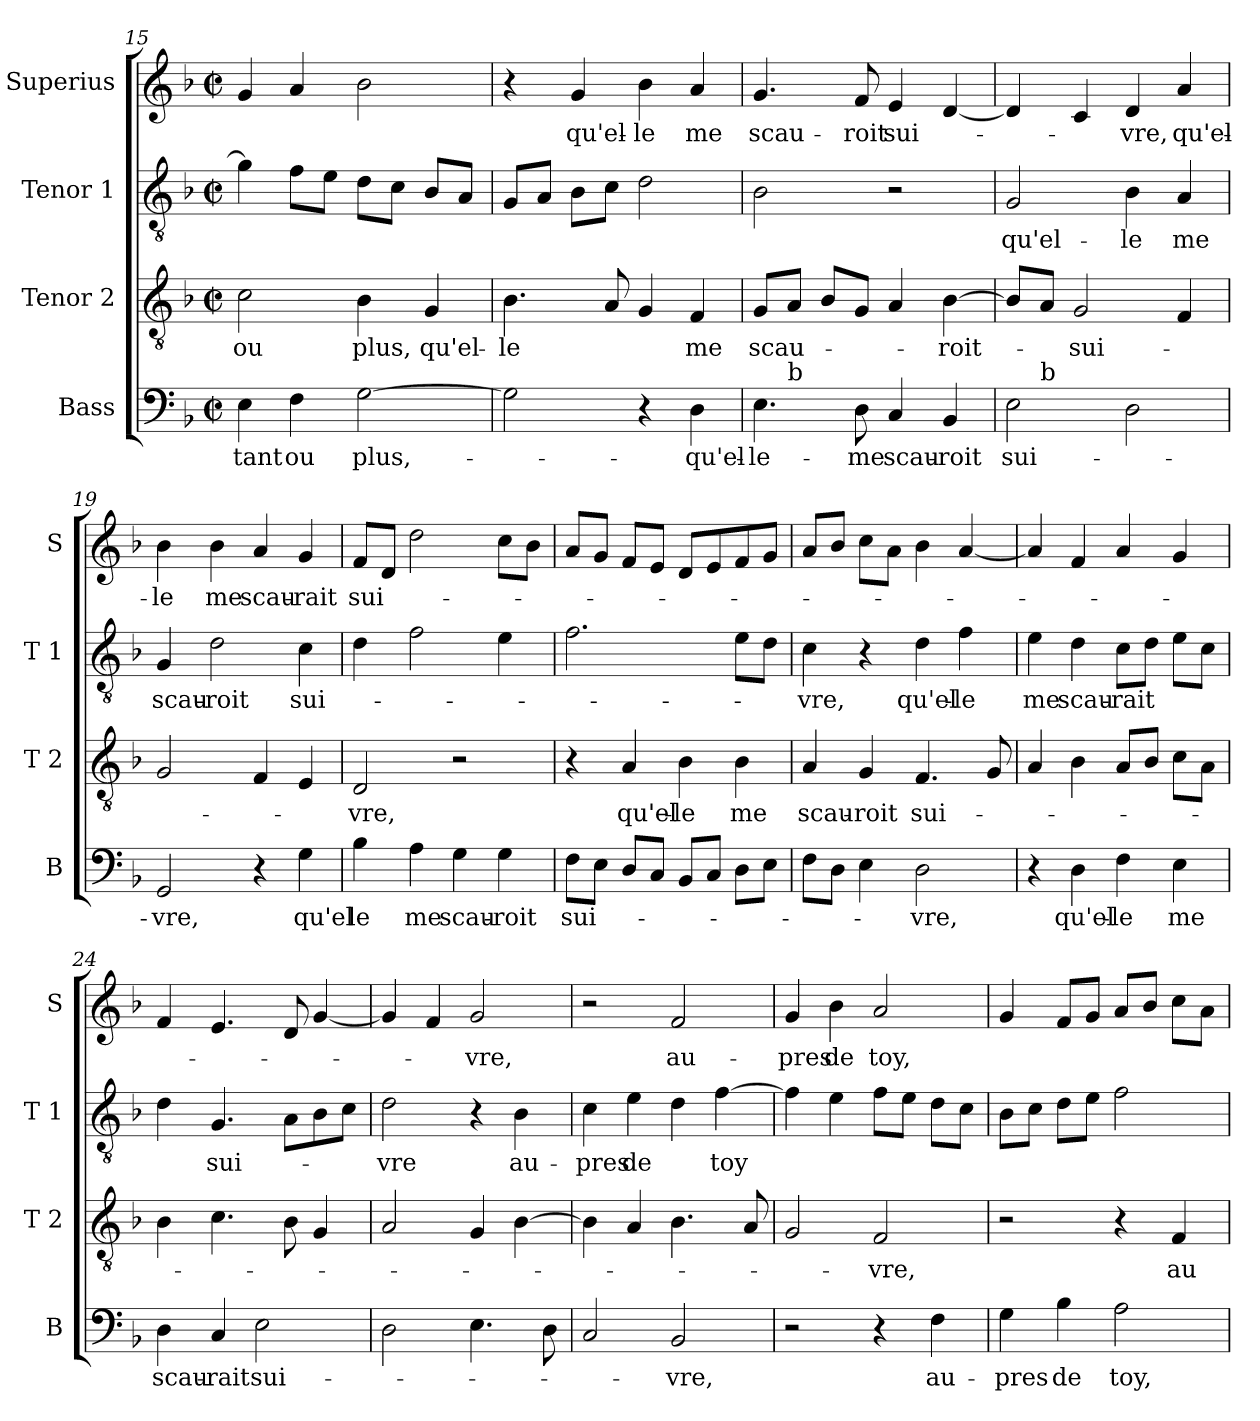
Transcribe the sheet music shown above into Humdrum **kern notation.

**kern	**text	**kern	**text	**kern	**text	**kern	**text
*part4	*part4	*part3	*part3	*part2	*part2	*part1	*part1
*staff4	*staff4	*staff3	*staff3	*staff2	*staff2	*staff1	*staff1
*I"Bass	*	*I"Tenor 2	*	*I"Tenor 1	*	*I"Superius	*
*I'B	*	*I'T 2	*	*I'T 1	*	*I'S	*
*clefF4	*	*clefGv2	*	*clefGv2	*	*clefG2	*
*k[b-]	*	*k[b-]	*	*k[b-]	*	*k[b-]	*
*F:	*	*F:	*	*F:	*	*F:	*
*M2/2	*	*M2/2	*	*M2/2	*	*M2/2	*
*met(c|)	*	*met(c|)	*	*met(c|)	*	*met(c|)	*
=15	=15	=15	=15	=15	=15	=15	=15
4E\	-tant	2c\	ou	4g\]	.	4g/	.
4F\	ou	.	.	8f\L	.	4a/	.
.	.	.	.	8e\J	.	.	.
[2G\	plus,-	4B-\	plus,	8d\L	.	2b-\	.
.	.	.	.	8c\J	.	.	.
.	.	4G/	qu'el-	8B-/L	.	.	.
.	.	.	.	8A/J	.	.	.
!!LO:PB:g=z
=16	=16	=16	=16	=16	=16	=16	=16
2G\]	.	4.B-\	-le	8G/L	.	4r	.
.	.	.	.	8A/J	.	.	.
.	.	.	.	8B-\L	.	4g/	qu'el-
.	.	8A/	.	8c\J	.	.	.
4r	.	4G/	.	2d\	.	4b-\	-le
4D\	-qu'el-	4F/	me	.	.	4a/	me
=17	=17	=17	=17	=17	=17	=17	=17
*^	*	*	*	*	*	*	*
4.E\	8ryy	-le-	8G/L	scau-	2B-\	.	4.g/	scau-
!	!LO:TX:a:t=b	!	!	!	!	!	!	!
.	2..ryy	.	8A/J	.	.	.	.	.
.	.	.	8B-/L	.	.	.	.	.
8D\	.	-me	8G/J	.	.	.	8f/	-roit
4C/	.	scau-	4A/	.	2r	.	4e/	sui-
4BB-/	.	-roit	[4B-\	-roit-	.	.	[4d/	.
=18	=18	=18	=18	=18	=18	=18	=18	=18
2E\	8ryy	sui-	8B-/L]	.	2G/	qu'el-	4d/]	.
!	!LO:TX:a:t=b	!	!	!	!	!	!	!
.	2..ryy	.	8A/J	.	.	.	.	.
.	.	.	2G/	-sui-	.	.	4c/	.
2D\	.	.	.	.	4B-\	-le	4d/	-vre,
.	.	.	4F/	.	4A/	me	4a/	qu'el-
*v	*v	*	*	*	*	*	*	*
=19	=19	=19	=19	=19	=19	=19	=19
2GG/	-vre,	2G/	.	4G/	scau-	4b-\	-le
.	.	.	.	2d\	-roit	4b-\	me
4r	.	4F/	.	.	.	4a/	scau-
4G\	qu'el	4E/	.	4c\	sui-	4g/	-rait
=20	=20	=20	=20	=20	=20	=20	=20
4B-\	le	2D/	-vre,	4d\	.	8f/L	sui-
.	.	.	.	.	.	8d/J	.
4A\	me	.	.	2f\	.	2dd\	.
4G\	scau-	2r	.	.	.	.	.
4G\	-roit	.	.	4e\	.	8cc\L	.
.	.	.	.	.	.	8b-\J	.
!!LO:LB:g=z
=21	=21	=21	=21	=21	=21	=21	=21
8F\L	sui-	4r	.	2.f\	.	8a/L	.
8E\J	.	.	.	.	.	8g/J	.
8D/L	.	4A/	qu'el-	.	.	8f/L	.
8C/J	.	.	.	.	.	8e/J	.
8BB-/L	.	4B-\	-le	.	.	8d/L	.
8C/J	.	.	.	.	.	8e/	.
8D\L	.	4B-\	me	8e\L	.	8f/	.
8E\J	.	.	.	8d\J	.	8g/J	.
=22	=22	=22	=22	=22	=22	=22	=22
8F\L	.	4A/	scau-	4c\	-vre,	8a/L	.
8D\J	.	.	.	.	.	8b-/J	.
4E\	.	4G/	-roit	4r	.	8cc\L	.
.	.	.	.	.	.	8a\J	.
2D\	-vre,	4.F/	sui-	4d\	qu'el-	4b-\	.
.	.	.	.	4f\	-le	[4a/	.
.	.	8G/	.	.	.	.	.
=23	=23	=23	=23	=23	=23	=23	=23
4r	.	4A/	.	4e\	me	4a/]	.
4D\	qu'el-	4B-\	.	4d\	scau-	4f/	.
4F\	-le	8A/L	.	8c\L	-rait	4a/	.
.	.	8B-/J	.	8d\J	.	.	.
4E\	me	8c\L	.	8e\L	.	4g/	.
.	.	8A\J	.	8c\J	.	.	.
=24	=24	=24	=24	=24	=24	=24	=24
4D\	scau-	4B-\	.	4d\	.	4f/	.
4C/	-rait	4.c\	.	4.G/	sui-	4.e/	.
2E\	sui-	.	.	.	.	.	.
.	.	8B-\	.	8A\L	.	8d/	.
.	.	4G/	.	8B-\	.	[4g/	.
.	.	.	.	8c\J	.	.	.
=25	=25	=25	=25	=25	=25	=25	=25
2D\	.	2A/	.	2d\	-vre	4g/]	.
.	.	.	.	.	.	4f/	.
4.E\	.	4G/	.	4r	.	2g/	-vre,
.	.	[4B-\	.	4B-\	au-	.	.
8D\	.	.	.	.	.	.	.
!!LO:LB:g=z
=26	=26	=26	=26	=26	=26	=26	=26
2C/	.	4B-\]	.	4c\	-pres	2r	.
.	.	4A/	.	4e\	de	.	.
2BB-/	-vre,	4.B-\	.	4d\	.	2f/	au-
.	.	.	.	[4f\	toy	.	.
.	.	8A/	.	.	.	.	.
=27	=27	=27	=27	=27	=27	=27	=27
2r	.	2G/	.	4f\]	.	4g/	-pres
.	.	.	.	4e\	.	4b-\	de
4r	.	2F/	-vre,	8f\L	.	2a/	toy,
.	.	.	.	8e\J	.	.	.
4F\	au-	.	.	8d\L	.	.	.
.	.	.	.	8c\J	.	.	.
=28	=28	=28	=28	=28	=28	=28	=28
4G\	-pres	2r	.	8B-\L	.	4g/	.
.	.	.	.	8c\J	.	.	.
4B-\	de	.	.	8d\L	.	8f/L	.
.	.	.	.	8e\J	.	8g/J	.
2A\	toy,	4r	.	2f\	.	8a/L	.
.	.	.	.	.	.	8b-/J	.
.	.	4F/	au-	.	.	8cc\L	.
.	.	.	.	.	.	8a\J	.
=	=	=	=	=	=	=	=
*-	*-	*-	*-	*-	*-	*-	*-
